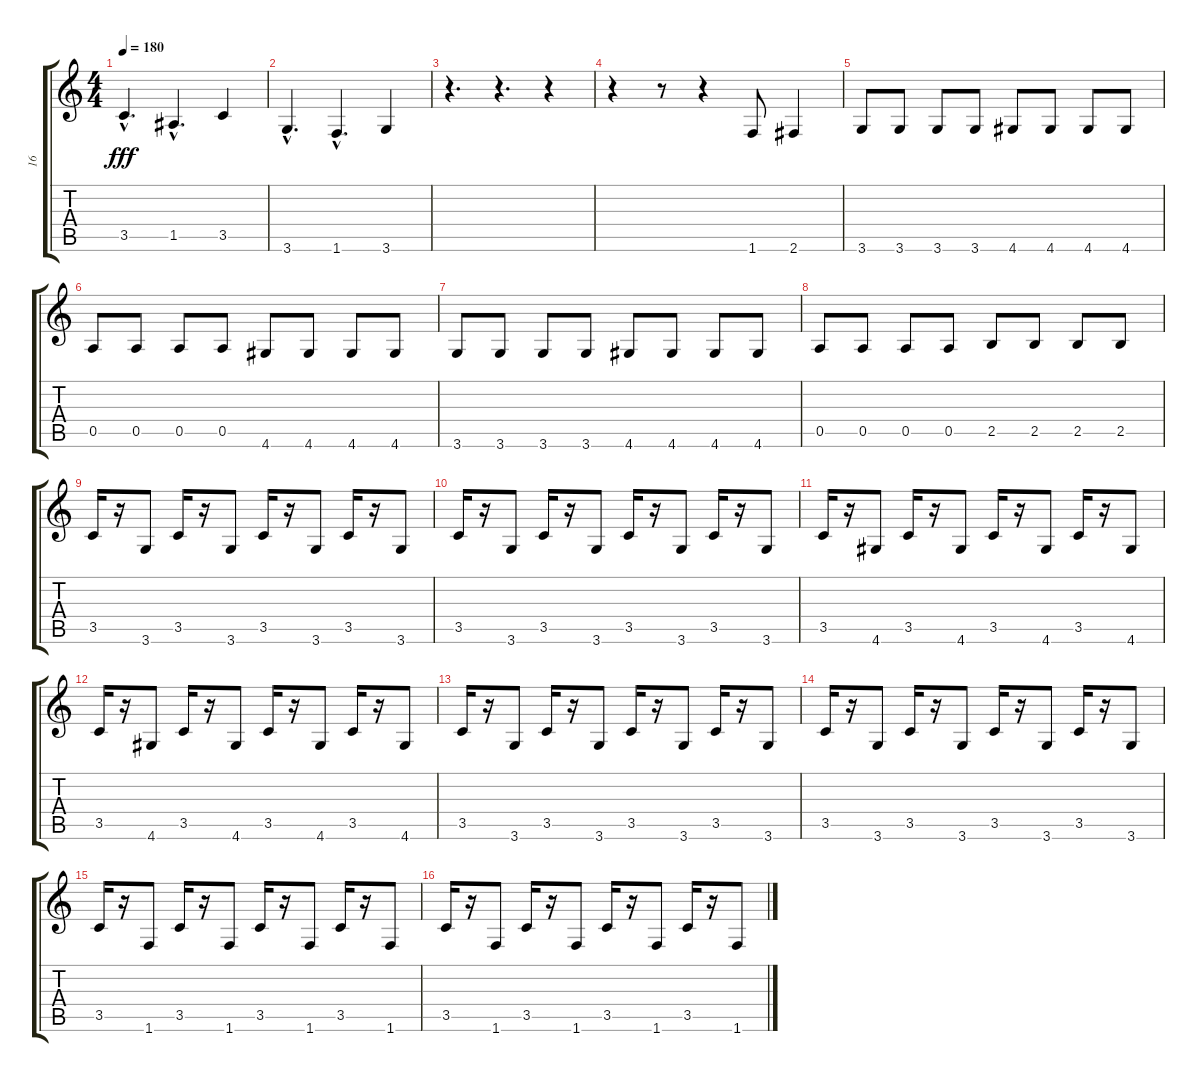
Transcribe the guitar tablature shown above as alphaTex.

\track ("16" "16") {instrument synthbass1}
\staff {score tabs}
\tuning (E4 B3 G3 D3 A2 E2) {hide}
\ts (4 4)
\tempo 180
\clef g2
\ks c
3.5{hac}.4{d dy fff} 1.5{hac}.4{d} 3.5.4 |
3.6{hac}.4{d} 1.6{hac}.4{d} 3.6.4 |
r.4{d} r.4{d} r.4 |
r.4 r.8 r.4 1.6.8 2.6.4 |
3.6.8 3.6.8 3.6.8 3.6.8 4.6.8 4.6.8 4.6.8 4.6.8 |
0.5.8 0.5.8 0.5.8 0.5.8 4.6.8 4.6.8 4.6.8 4.6.8 |
3.6.8 3.6.8 3.6.8 3.6.8 4.6.8 4.6.8 4.6.8 4.6.8 |
0.5.8 0.5.8 0.5.8 0.5.8 2.5.8 2.5.8 2.5.8 2.5.8 |
3.5.16 r.16 3.6.8 3.5.16 r.16 3.6.8 3.5.16 r.16 3.6.8 3.5.16 r.16 3.6.8 |
3.5.16 r.16 3.6.8 3.5.16 r.16 3.6.8 3.5.16 r.16 3.6.8 3.5.16 r.16 3.6.8 |
3.5.16 r.16 4.6.8 3.5.16 r.16 4.6.8 3.5.16 r.16 4.6.8 3.5.16 r.16 4.6.8 |
3.5.16 r.16 4.6.8 3.5.16 r.16 4.6.8 3.5.16 r.16 4.6.8 3.5.16 r.16 4.6.8 |
3.5.16 r.16 3.6.8 3.5.16 r.16 3.6.8 3.5.16 r.16 3.6.8 3.5.16 r.16 3.6.8 |
3.5.16 r.16 3.6.8 3.5.16 r.16 3.6.8 3.5.16 r.16 3.6.8 3.5.16 r.16 3.6.8 |
3.5.16 r.16 1.6.8 3.5.16 r.16 1.6.8 3.5.16 r.16 1.6.8 3.5.16 r.16 1.6.8 |
3.5.16 r.16 1.6.8 3.5.16 r.16 1.6.8 3.5.16 r.16 1.6.8 3.5.16 r.16 1.6.8
